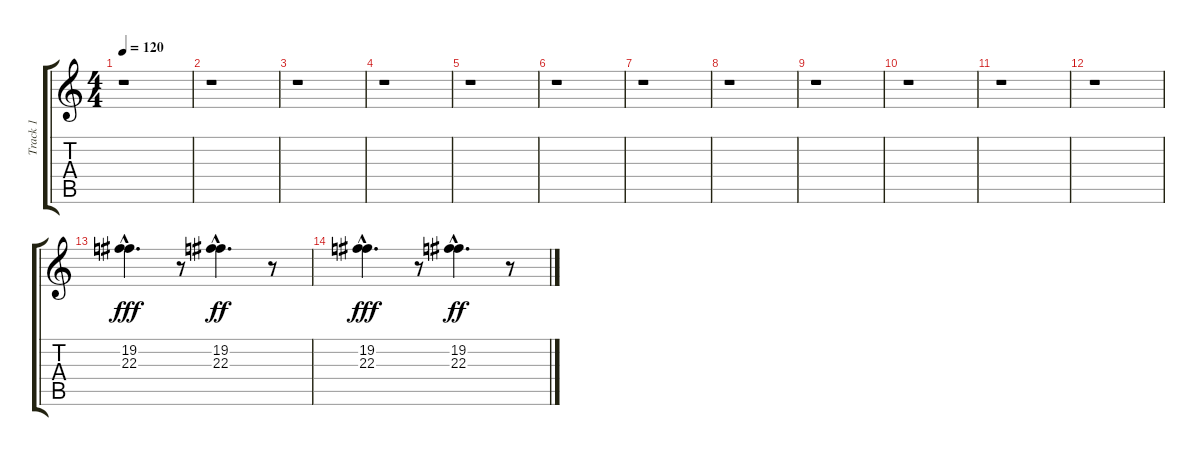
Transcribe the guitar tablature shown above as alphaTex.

\track ("Track 1" "Track 1") {instrument pad3polysynth}
\staff {score tabs}
\tuning (E4 B3 G3 D3 A2 E2) {hide}
\ts (4 4)
\tempo 120
\clef g2
\ks c
r.1{dy ff} |
r.1 |
r.1 |
r.1 |
r.1 |
r.1 |
r.1 |
r.1 |
r.1 |
r.1 |
r.1 |
r.1 |
(19.2{hac} 22.3{hac}).4{d dy fff} r.8 (19.2{hac} 22.3{hac}).4{d dy ff} r.8 |
(19.2{hac} 22.3{hac}).4{d dy fff} r.8 (19.2{hac} 22.3{hac}).4{d dy ff} r.8
